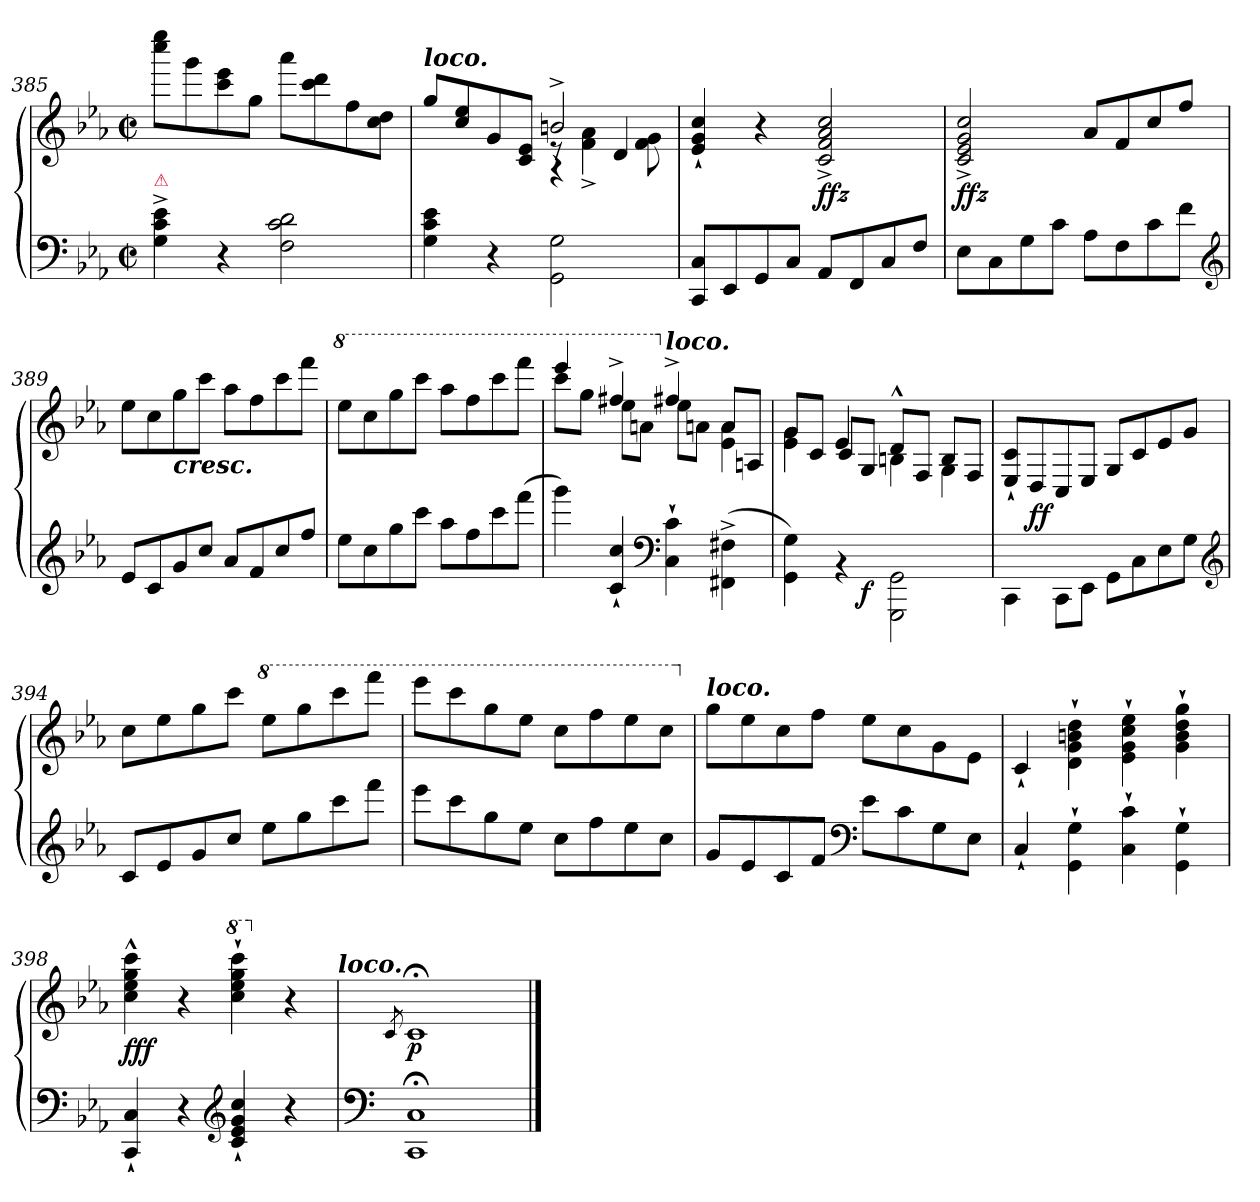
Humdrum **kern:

**kern	**kern	**dynam
*part1	*part1	*part1
*staff2	*staff1	*staff1/2
*clefF4	*clefG2	*
*k[b-e-a-]	*k[b-e-a-]	*
*c:	*c:	*
*M2/2	*M2/2	*
*met(c|)	*met(c|)	*
=385	=385	=385
!LO:TX:a:color=crimson:t=⚠	!	!
4G^ 4c^ 4e-^	8cccc 8eeee-L	.
.	8ggg	.
4r	8ccc 8eee-	.
.	8ggJ	.
2F 2c 2d	8aaa-\L	.
.	8ccc\ 8ddd\	.
.	8ff\	.
.	8cc\ 8dd\J	.
=386	=386	=386
*	*^	*
*	*	*^	*
!	!LO:TX:a:Bi:t=loco.	!	!	!
4G 4c 4e-	2ryy	8ggL	2ryy	.
.	.	8cc 8ee-	.	.
4r	.	8g	.	.
.	.	8c 8e-J	.	.
2GG\ 2G\	2bn^>	8re	4rA	.
.	.	4f^ 4a-^	.	.
.	.	.	4d	.
.	.	8f 8g	.	.
*	*v	*v	*v	*
=387	=387	=387
8CC 8CL	4e-` 4g` 4cc`	.
8EE-	.	.
8GG	4r	.
8CJ	.	.
!	!	!LO:DY:b
8AA-L	2c^> 2f^> 2a-^> 2cc^>	ffz
8FF	.	.
8C	.	.
8FJ	.	.
=388	=388	=388
!	!	!LO:DY:b
8E-L	2c^> 2e-^> 2g^> 2cc^>	ffz
8C	.	.
8G	.	.
8cJ	.	.
8A-L	8a-/L	.
8F	8f/	.
8c	8cc/	.
8fJ	8ff/J	.
*clefG2	*	*
=389	=389	=389
8e-L	8ee-L	.
8c	8cc	.
!	!LO:TX:b:Bi:t=cresc.	!
8g	8gg	.
8ccJ	8cccJ	.
8a-/L	8aa-L	.
8f/	8ff	.
8cc/	8ccc	.
8ff/J	8fffJ	.
=390	=390	=390
*	*8va	*
8ee-L	8eee-L	.
8cc	8ccc	.
8gg	8ggg	.
8cccJ	8ccccJ	.
8aa-L	8aaa-L	.
8ff	8fff	.
8ccc	8cccc	.
(8fffJ	8ffffJ	.
=391	=391	=391
*	*^	*
4ggg)	4eeee-	8ccccL	.
.	.	8gggJ	.
4c` 4cc`	4fff#X^	8eee-L	.
.	.	8aanJ	.
*clefF4	*	*	*
*	*X8va	*	*
!	!LO:TX:a:Bi:t=loco.	!	!
4C` 4c`	4ff#X^	8ee-L	.
.	.	8anJ	.
(4FF#X^>\ 4F#X^>\	8aL	4e- 4a	.
.	8AnJ	.	.
=392	=392	=392	=392
*^	*	*	*
4GG\ 4G\)	4.ryy	8gL	4e- 4g	.
.	.	8cJ	.	.
4rBB	.	4e-	8c\L	.
!	!	!	!	!LO:DY:b=2
.	2ryy	.	8G/J	f
2GGG\ 2GG\	.	8d^^/L	4Bn\	.
.	.	8F/J	.	.
.	.	8B/L	4G\	.
.	8ryy	8F/J	.	.
*v	*v	*	*	*
*	*v	*v	*
=393	=393	=393
4CC\	8E-`>/ 8c`>/L	.
!	!	!LO:DY:b
.	8D/	ff
8CC\L	8C/	.
8EE-\J	8E-/J	.
8GG\L	8G/L	.
8C\	8c/	.
8E-	8e-	.
8GJ	8gJ	.
*clefG2	*	*
=394	=394	=394
8cL	8ccL	.
8e-	8ee-	.
8g	8gg	.
8ccJ	8cccJ	.
*	*8va	*
8ee-L	8eee-L	.
8gg	8ggg	.
8ccc	8cccc	.
8fffJ	8ffffJ	.
=395	=395	=395
8eee-L	8eeee-L	.
8ccc	8cccc	.
8gg	8ggg	.
8ee-J	8eee-J	.
8ccL	8cccL	.
8ff	8fff	.
8ee-	8eee-	.
8ccJ	8cccJ	.
=396	=396	=396
*	*X8va	*
!	!LO:TX:a:Bi:t=loco.	!
8gL	8ggL	.
8e-	8ee-	.
8c	8cc	.
8fJ	8ffJ	.
*clefF4	*	*
8e-L	8ee-\L	.
8c	8cc\	.
8G	8g\	.
8E-J	8e-\J	.
=397	=397	=397
4C`	4c`	.
4GG`\ 4G`\	4d`\ 4g`\ 4bn`\ 4dd`\	.
4C` 4c`	4e-`\ 4g`\ 4cc`\ 4ee-`\	.
4GG`\ 4G`\	4g` 4b` 4dd` 4gg`	.
=398	=398	=398
!	!	!LO:DY:b
4CC`/ 4C`/	4cc^^ 4ee-^^ 4gg^^ 4ccc^^	fff
4r	4r	.
*clefG2	*	*
*	*8va	*
4c` 4e-` 4g` 4cc`	4ccc` 4eee-` 4ggg` 4cccc`	.
*	*X8va	*
4r	4r	.
!	!LO:TX:a:Bi:t=loco.	!
=399	=399	=399
*clefF4	*	*
.	8qc/	.
!	!	!LO:DY:b
1CC;< 1C;<	1c;<	p
==	==	==
*-	*-	*-
